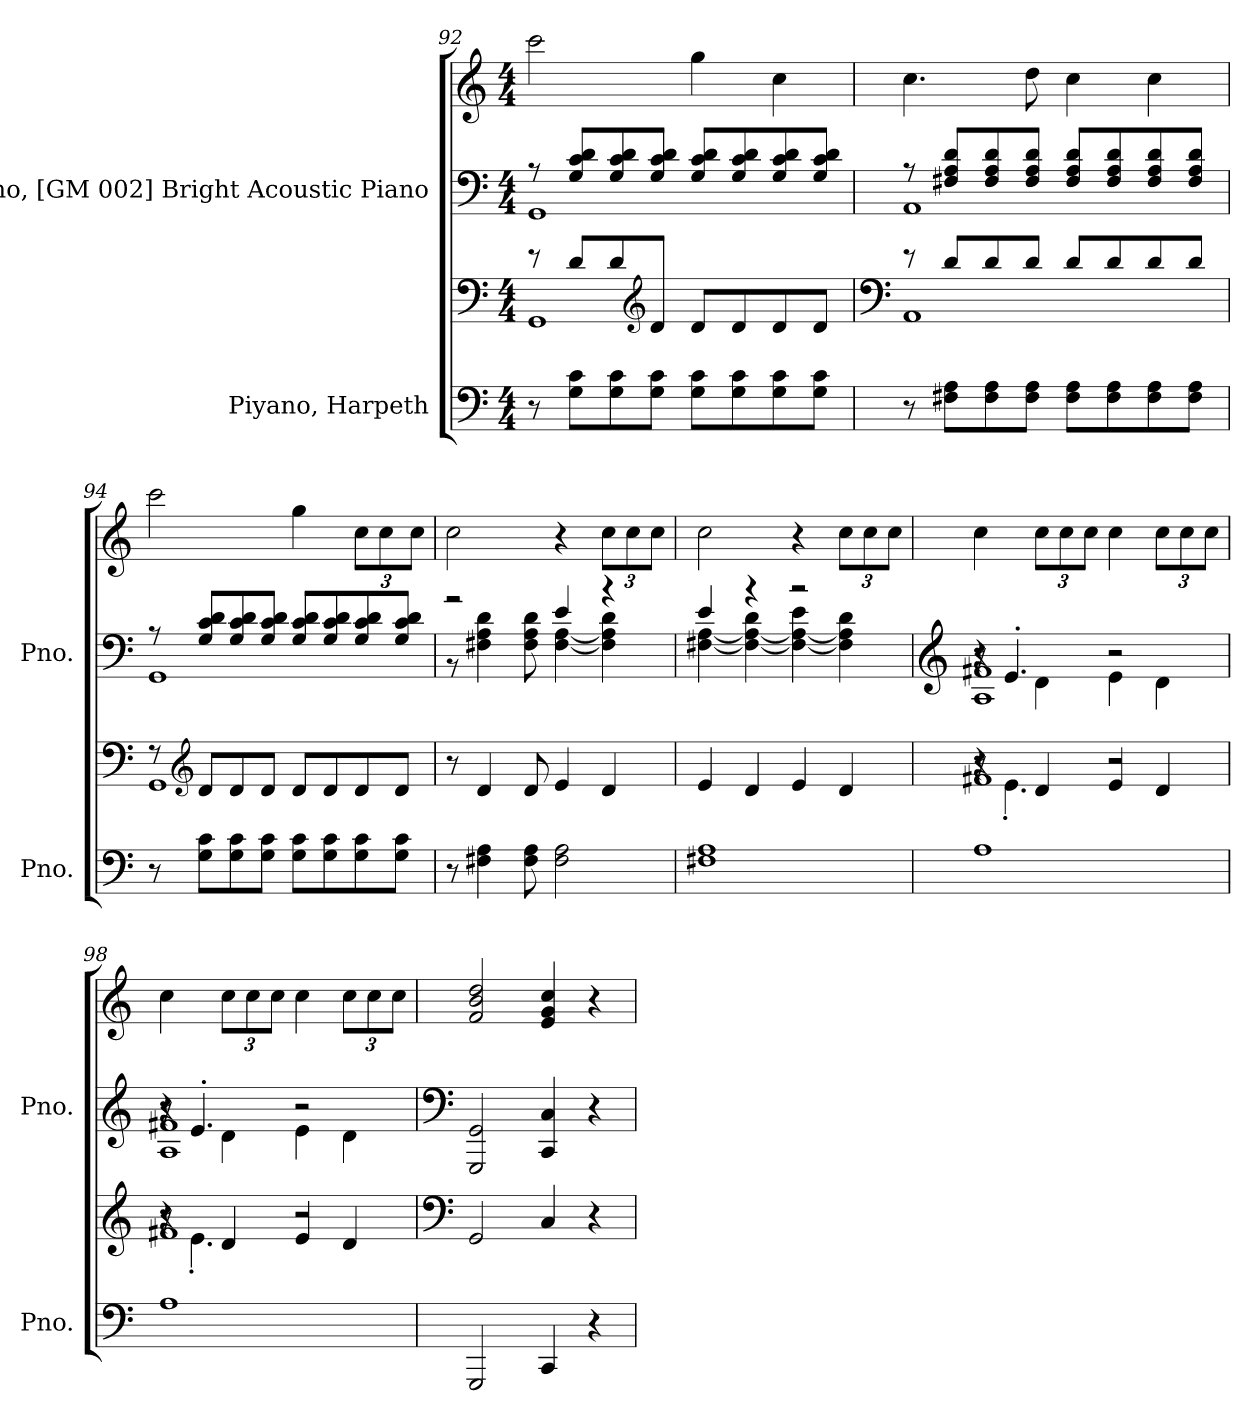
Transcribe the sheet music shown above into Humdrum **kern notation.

**kern	**kern	**kern	**kern
*part2	*part2	*part1	*part1
*staff4	*staff3	*staff2	*staff1
*I"Piyano, Harpeth	*	*I"Piyano, [GM 002] Bright Acoustic Piano	*
*I'Pno.	*	*I'Pno.	*
*clefF4	*clefF4	*clefF4	*clefG2
*k[]	*k[]	*k[]	*k[]
*M4/4	*M4/4	*M4/4	*M4/4
=92	=92	=92	=92
*	*^	*^	*
8r	8r	1GG	8r	1GG	2ccc\
8G\ 8c\L	8d/L	.	8G/ 8c/ 8d/L	.	.
8G\ 8c\	8d/	.	8G/ 8c/ 8d/	.	.
*	*clefG2	*	*	*	*
8G\ 8c\J	8d/J	.	8G/ 8c/ 8d/J	.	.
8G\ 8c\L	8d/L	.	8G/ 8c/ 8d/L	.	4gg\
8G\ 8c\	8d/	.	8G/ 8c/ 8d/	.	.
8G\ 8c\	8d/	.	8G/ 8c/ 8d/	.	4cc\
8G\ 8c\J	8d/J	.	8G/ 8c/ 8d/J	.	.
!!LO:LB:g=z
=93	=93	=93	=93	=93	=93
*	*clefF4	*	*	*	*
8r	8r	1AA	8r	1AA	4.cc\
8F#X\ 8A\L	8d/L	.	8F#X/ 8A/ 8d/L	.	.
8F#\ 8A\	8d/	.	8F#/ 8A/ 8d/	.	.
8F#\ 8A\J	8d/J	.	8F#/ 8A/ 8d/J	.	8dd\
8F#\ 8A\L	8d/L	.	8F#/ 8A/ 8d/L	.	4cc\
8F#\ 8A\	8d/	.	8F#/ 8A/ 8d/	.	.
8F#\ 8A\	8d/	.	8F#/ 8A/ 8d/	.	4cc\
8F#\ 8A\J	8d/J	.	8F#/ 8A/ 8d/J	.	.
=94	=94	=94	=94	=94	=94
8r	8r	1GG	8r	1GG	2ccc\
*	*clefG2	*	*	*	*
8G\ 8c\L	8d/L	.	8G/ 8c/ 8d/L	.	.
8G\ 8c\	8d/	.	8G/ 8c/ 8d/	.	.
8G\ 8c\J	8d/J	.	8G/ 8c/ 8d/J	.	.
8G\ 8c\L	8d/L	.	8G/ 8c/ 8d/L	.	4gg\
8G\ 8c\	8d/	.	8G/ 8c/ 8d/	.	.
*	*	*	*	*	*Xbrackettup
8G\ 8c\	8d/	.	8G/ 8c/ 8d/	.	12cc\L
.	.	.	.	.	12cc\
8G\ 8c\J	8d/J	.	8G/ 8c/ 8d/J	.	.
.	.	.	.	.	12cc\J
*	*v	*v	*	*	*
=95	=95	=95	=95	=95
8r	8r	2r	8r	2cc\
4F#X\ 4A\	4d/	.	4F#X\ 4A\ 4d\	.
8F#\ 8A\	8d/	.	8F#\ 8A\ 8d\	.
2F#\ 2A\	4e/	4e/	[4F#\ [4A\	4r
.	4d/	4r	4F#\] 4A\] 4d\	12cc\L
.	.	.	.	12cc\
.	.	.	.	12cc\J
!!LO:PB:g=z
=96	=96	=96	=96	=96
1F#X 1A	4e/	4e/	[4F#X\ [4A\	2cc\
.	4d/	4r	4F#\_ 4A\_ 4d\	.
.	4e/	2r	4F#\_ 4A\_ 4e\	4r
.	4d/	.	4F#\] 4A\] 4d\	12cc\L
.	.	.	.	12cc\
.	.	.	.	12cc\J
*	*	*v	*v	*
=97	=97	=97	=97
*	*	*clefG2	*
*	*^	*^	*
*	*	*^	*	*^	*
1A	1f#X	8r	4r	8r	4r	1A 1f#X	4cc\
.	.	4.e'\	.	4.e'/	.	.	.
.	.	.	4d/	.	4d\	.	12cc\L
.	.	.	.	.	.	.	12cc\
.	.	.	.	.	.	.	12cc\J
.	.	2r	4e/	2r	4e\	.	4cc\
.	.	.	4d/	.	4d\	.	12cc\L
.	.	.	.	.	.	.	12cc\
.	.	.	.	.	.	.	12cc\J
=98	=98	=98	=98	=98	=98	=98	=98
1A	1f#X	8r	4r	8r	4r	1A 1f#X	4cc\
.	.	4.e'\	.	4.e'/	.	.	.
.	.	.	4d/	.	4d\	.	12cc\L
.	.	.	.	.	.	.	12cc\
.	.	.	.	.	.	.	12cc\J
.	.	2r	4e/	2r	4e\	.	4cc\
.	.	.	4d/	.	4d\	.	12cc\L
.	.	.	.	.	.	.	12cc\
.	.	.	.	.	.	.	12cc\J
*	*v	*v	*v	*	*	*	*
*	*	*v	*v	*v	*
=99	=99	=99	=99
*	*clefF4	*clefF4	*
2GGG/	2GG/	2GGG/ 2GG/	2f/ 2b/ 2dd/
4CC/	4C/	4CC/ 4C/	4e/ 4g/ 4cc/
4r	4r	4r	4r
=	=	=	=
*-	*-	*-	*-
